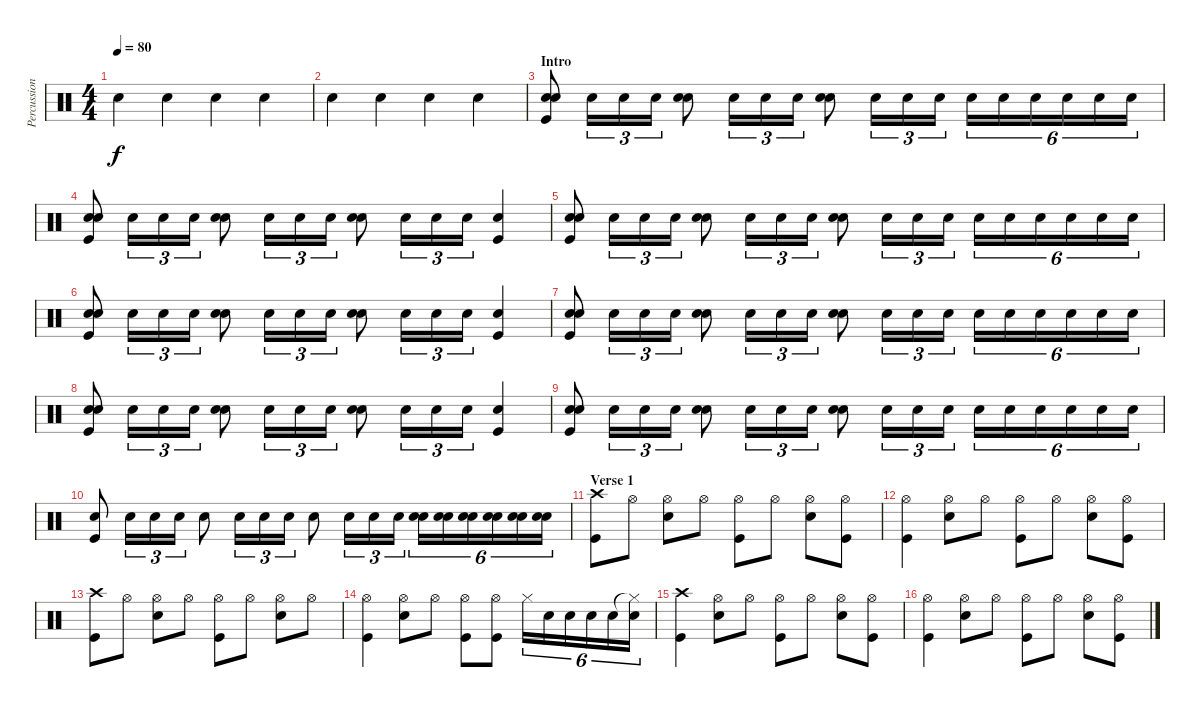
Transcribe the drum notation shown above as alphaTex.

\track ("Percussion" "Percussion") {instrument percussion}
\staff {score}
\articulation defaults
\ts (4 4)
\tempo 80
\clef neutral
\ks c "Snare (hit) 2".4{dy f} "Snare (hit) 2".4 "Snare (hit) 2".4 "Snare (hit) 2".4
|
"Snare (hit) 2".4 "Snare (hit) 2".4 "Snare (hit) 2".4 "Snare (hit) 2".4 |
\section ("" "Intro")
("Snare (hit) 2" "Snare (hit) 2" "Kick (hit)").8 "Snare (hit) 2".16{tu (3 2)} "Snare (hit) 2".16{tu (3 2)} "Snare (hit) 2".16{tu (3 2)} ("Snare (hit) 2" "Snare (hit) 2").8 "Snare (hit) 2".16{tu (3 2)} "Snare (hit) 2".16{tu (3 2)} "Snare (hit) 2".16{tu (3 2)} ("Snare (hit) 2" "Snare (hit) 2").8 "Snare (hit) 2".16{tu (3 2)} "Snare (hit) 2".16{tu (3 2)} "Snare (hit) 2".16{tu (3 2)} "Snare (hit) 2".16{tu (6 4)} "Snare (hit) 2".16{tu (6 4)} "Snare (hit) 2".16{tu (6 4)} "Snare (hit) 2".16{tu (6 4)} "Snare (hit) 2".16{tu (6 4)} "Snare (hit) 2".16{tu (6 4)} |
("Snare (hit) 2" "Snare (hit) 2" "Kick (hit)").8 "Snare (hit) 2".16{tu (3 2)} "Snare (hit) 2".16{tu (3 2)} "Snare (hit) 2".16{tu (3 2)} ("Snare (hit) 2" "Snare (hit) 2").8 "Snare (hit) 2".16{tu (3 2)} "Snare (hit) 2".16{tu (3 2)} "Snare (hit) 2".16{tu (3 2)} ("Snare (hit) 2" "Snare (hit) 2").8 "Snare (hit) 2".16{tu (3 2)} "Snare (hit) 2".16{tu (3 2)} "Snare (hit) 2".16{tu (3 2)} ("Snare (hit) 2" "Kick (hit)").4 |
("Snare (hit) 2" "Snare (hit) 2" "Kick (hit)").8 "Snare (hit) 2".16{tu (3 2)} "Snare (hit) 2".16{tu (3 2)} "Snare (hit) 2".16{tu (3 2)} ("Snare (hit) 2" "Snare (hit) 2").8 "Snare (hit) 2".16{tu (3 2)} "Snare (hit) 2".16{tu (3 2)} "Snare (hit) 2".16{tu (3 2)} ("Snare (hit) 2" "Snare (hit) 2").8 "Snare (hit) 2".16{tu (3 2)} "Snare (hit) 2".16{tu (3 2)} "Snare (hit) 2".16{tu (3 2)} "Snare (hit) 2".16{tu (6 4)} "Snare (hit) 2".16{tu (6 4)} "Snare (hit) 2".16{tu (6 4)} "Snare (hit) 2".16{tu (6 4)} "Snare (hit) 2".16{tu (6 4)} "Snare (hit) 2".16{tu (6 4)} |
("Snare (hit) 2" "Snare (hit) 2" "Kick (hit)").8 "Snare (hit) 2".16{tu (3 2)} "Snare (hit) 2".16{tu (3 2)} "Snare (hit) 2".16{tu (3 2)} ("Snare (hit) 2" "Snare (hit) 2").8 "Snare (hit) 2".16{tu (3 2)} "Snare (hit) 2".16{tu (3 2)} "Snare (hit) 2".16{tu (3 2)} ("Snare (hit) 2" "Snare (hit) 2").8 "Snare (hit) 2".16{tu (3 2)} "Snare (hit) 2".16{tu (3 2)} "Snare (hit) 2".16{tu (3 2)} ("Snare (hit) 2" "Kick (hit)").4 |
("Snare (hit) 2" "Snare (hit) 2" "Kick (hit)").8 "Snare (hit) 2".16{tu (3 2)} "Snare (hit) 2".16{tu (3 2)} "Snare (hit) 2".16{tu (3 2)} ("Snare (hit) 2" "Snare (hit) 2").8 "Snare (hit) 2".16{tu (3 2)} "Snare (hit) 2".16{tu (3 2)} "Snare (hit) 2".16{tu (3 2)} ("Snare (hit) 2" "Snare (hit) 2").8 "Snare (hit) 2".16{tu (3 2)} "Snare (hit) 2".16{tu (3 2)} "Snare (hit) 2".16{tu (3 2)} "Snare (hit) 2".16{tu (6 4)} "Snare (hit) 2".16{tu (6 4)} "Snare (hit) 2".16{tu (6 4)} "Snare (hit) 2".16{tu (6 4)} "Snare (hit) 2".16{tu (6 4)} "Snare (hit) 2".16{tu (6 4)} |
("Snare (hit) 2" "Snare (hit) 2" "Kick (hit)").8 "Snare (hit) 2".16{tu (3 2)} "Snare (hit) 2".16{tu (3 2)} "Snare (hit) 2".16{tu (3 2)} ("Snare (hit) 2" "Snare (hit) 2").8 "Snare (hit) 2".16{tu (3 2)} "Snare (hit) 2".16{tu (3 2)} "Snare (hit) 2".16{tu (3 2)} ("Snare (hit) 2" "Snare (hit) 2").8 "Snare (hit) 2".16{tu (3 2)} "Snare (hit) 2".16{tu (3 2)} "Snare (hit) 2".16{tu (3 2)} ("Snare (hit) 2" "Kick (hit)").4 |
("Snare (hit) 2" "Snare (hit) 2" "Kick (hit)").8 "Snare (hit) 2".16{tu (3 2)} "Snare (hit) 2".16{tu (3 2)} "Snare (hit) 2".16{tu (3 2)} ("Snare (hit) 2" "Snare (hit) 2").8 "Snare (hit) 2".16{tu (3 2)} "Snare (hit) 2".16{tu (3 2)} "Snare (hit) 2".16{tu (3 2)} ("Snare (hit) 2" "Snare (hit) 2").8 "Snare (hit) 2".16{tu (3 2)} "Snare (hit) 2".16{tu (3 2)} "Snare (hit) 2".16{tu (3 2)} "Snare (hit) 2".16{tu (6 4)} "Snare (hit) 2".16{tu (6 4)} "Snare (hit) 2".16{tu (6 4)} "Snare (hit) 2".16{tu (6 4)} "Snare (hit) 2".16{tu (6 4)} "Snare (hit) 2".16{tu (6 4)} |
("Snare (hit) 2" "Kick (hit)").8 "Snare (hit) 2".16{tu (3 2)} "Snare (hit) 2".16{tu (3 2)} "Snare (hit) 2".16{tu (3 2)} "Snare (hit) 2".8 "Snare (hit) 2".16{tu (3 2)} "Snare (hit) 2".16{tu (3 2)} "Snare (hit) 2".16{tu (3 2)} "Snare (hit) 2".8 "Snare (hit) 2".16{tu (3 2)} "Snare (hit) 2".16{tu (3 2)} "Snare (hit) 2".16{tu (3 2)} ("Snare (hit) 2" "Snare (hit) 2").16{tu (6 4)} ("Snare (hit) 2" "Snare (hit) 2").16{tu (6 4)} ("Snare (hit) 2" "Snare (hit) 2").16{tu (6 4)} ("Snare (hit) 2" "Snare (hit) 2").16{tu (6 4)} ("Snare (hit) 2" "Snare (hit) 2").16{tu (6 4)} ("Snare (hit) 2" "Snare (hit) 2").16{tu (6 4)} |
\section ("" "Verse 1")
("Crash high (hit)" "Kick (hit)").8 "Hi-Hat (open)".8 ("Hi-Hat (open)" "Snare (hit) 2").8 "Hi-Hat (open)".8 ("Hi-Hat (open)" "Kick (hit)").8 "Hi-Hat (open)".8 ("Hi-Hat (open)" "Snare (hit) 2").8 ("Hi-Hat (open)" "Kick (hit)").8 |
("Hi-Hat (open)" "Kick (hit)").4 ("Hi-Hat (open)" "Snare (hit) 2").8 "Hi-Hat (open)".8 ("Hi-Hat (open)" "Kick (hit)").8 "Hi-Hat (open)".8 ("Hi-Hat (open)" "Snare (hit) 2").8 ("Hi-Hat (open)" "Kick (hit)").8 |
("Crash high (hit)" "Kick (hit)").8 "Hi-Hat (open)".8 ("Hi-Hat (open)" "Snare (hit) 2").8 "Hi-Hat (open)".8 ("Hi-Hat (open)" "Kick (hit)").8 "Hi-Hat (open)".8 ("Hi-Hat (open)" "Snare (hit) 2").8 "Hi-Hat (open)".8 |
("Hi-Hat (open)" "Kick (hit)").4 ("Hi-Hat (open)" "Snare (hit) 2").8 "Hi-Hat (open)".8 ("Hi-Hat (open)" "Kick (hit)").8 ("Hi-Hat (open)" "Kick (hit)").8 "Hi-Hat (closed)".16{tu (6 4)} "Snare (hit) 2".16{tu (6 4)} "Snare (hit) 2".16{tu (6 4)} "Snare (hit) 2".16{tu (6 4)} "Snare (hit) 2".16{tu (6 4)} ("Hi-Hat (closed)"{t} "Snare (hit) 2").16{tu (6 4)} |
("Crash high (hit)" "Kick (hit)").4 ("Hi-Hat (open)" "Snare (hit) 2").8 "Hi-Hat (open)".8 ("Hi-Hat (open)" "Kick (hit)").8 "Hi-Hat (open)".8 ("Hi-Hat (open)" "Snare (hit) 2").8 ("Hi-Hat (open)" "Kick (hit)").8 |
("Hi-Hat (open)" "Kick (hit)").4 ("Hi-Hat (open)" "Snare (hit) 2").8 "Hi-Hat (open)".8 ("Hi-Hat (open)" "Kick (hit)").8 "Hi-Hat (open)".8 ("Hi-Hat (open)" "Snare (hit) 2").8 ("Hi-Hat (open)" "Kick (hit)").8
